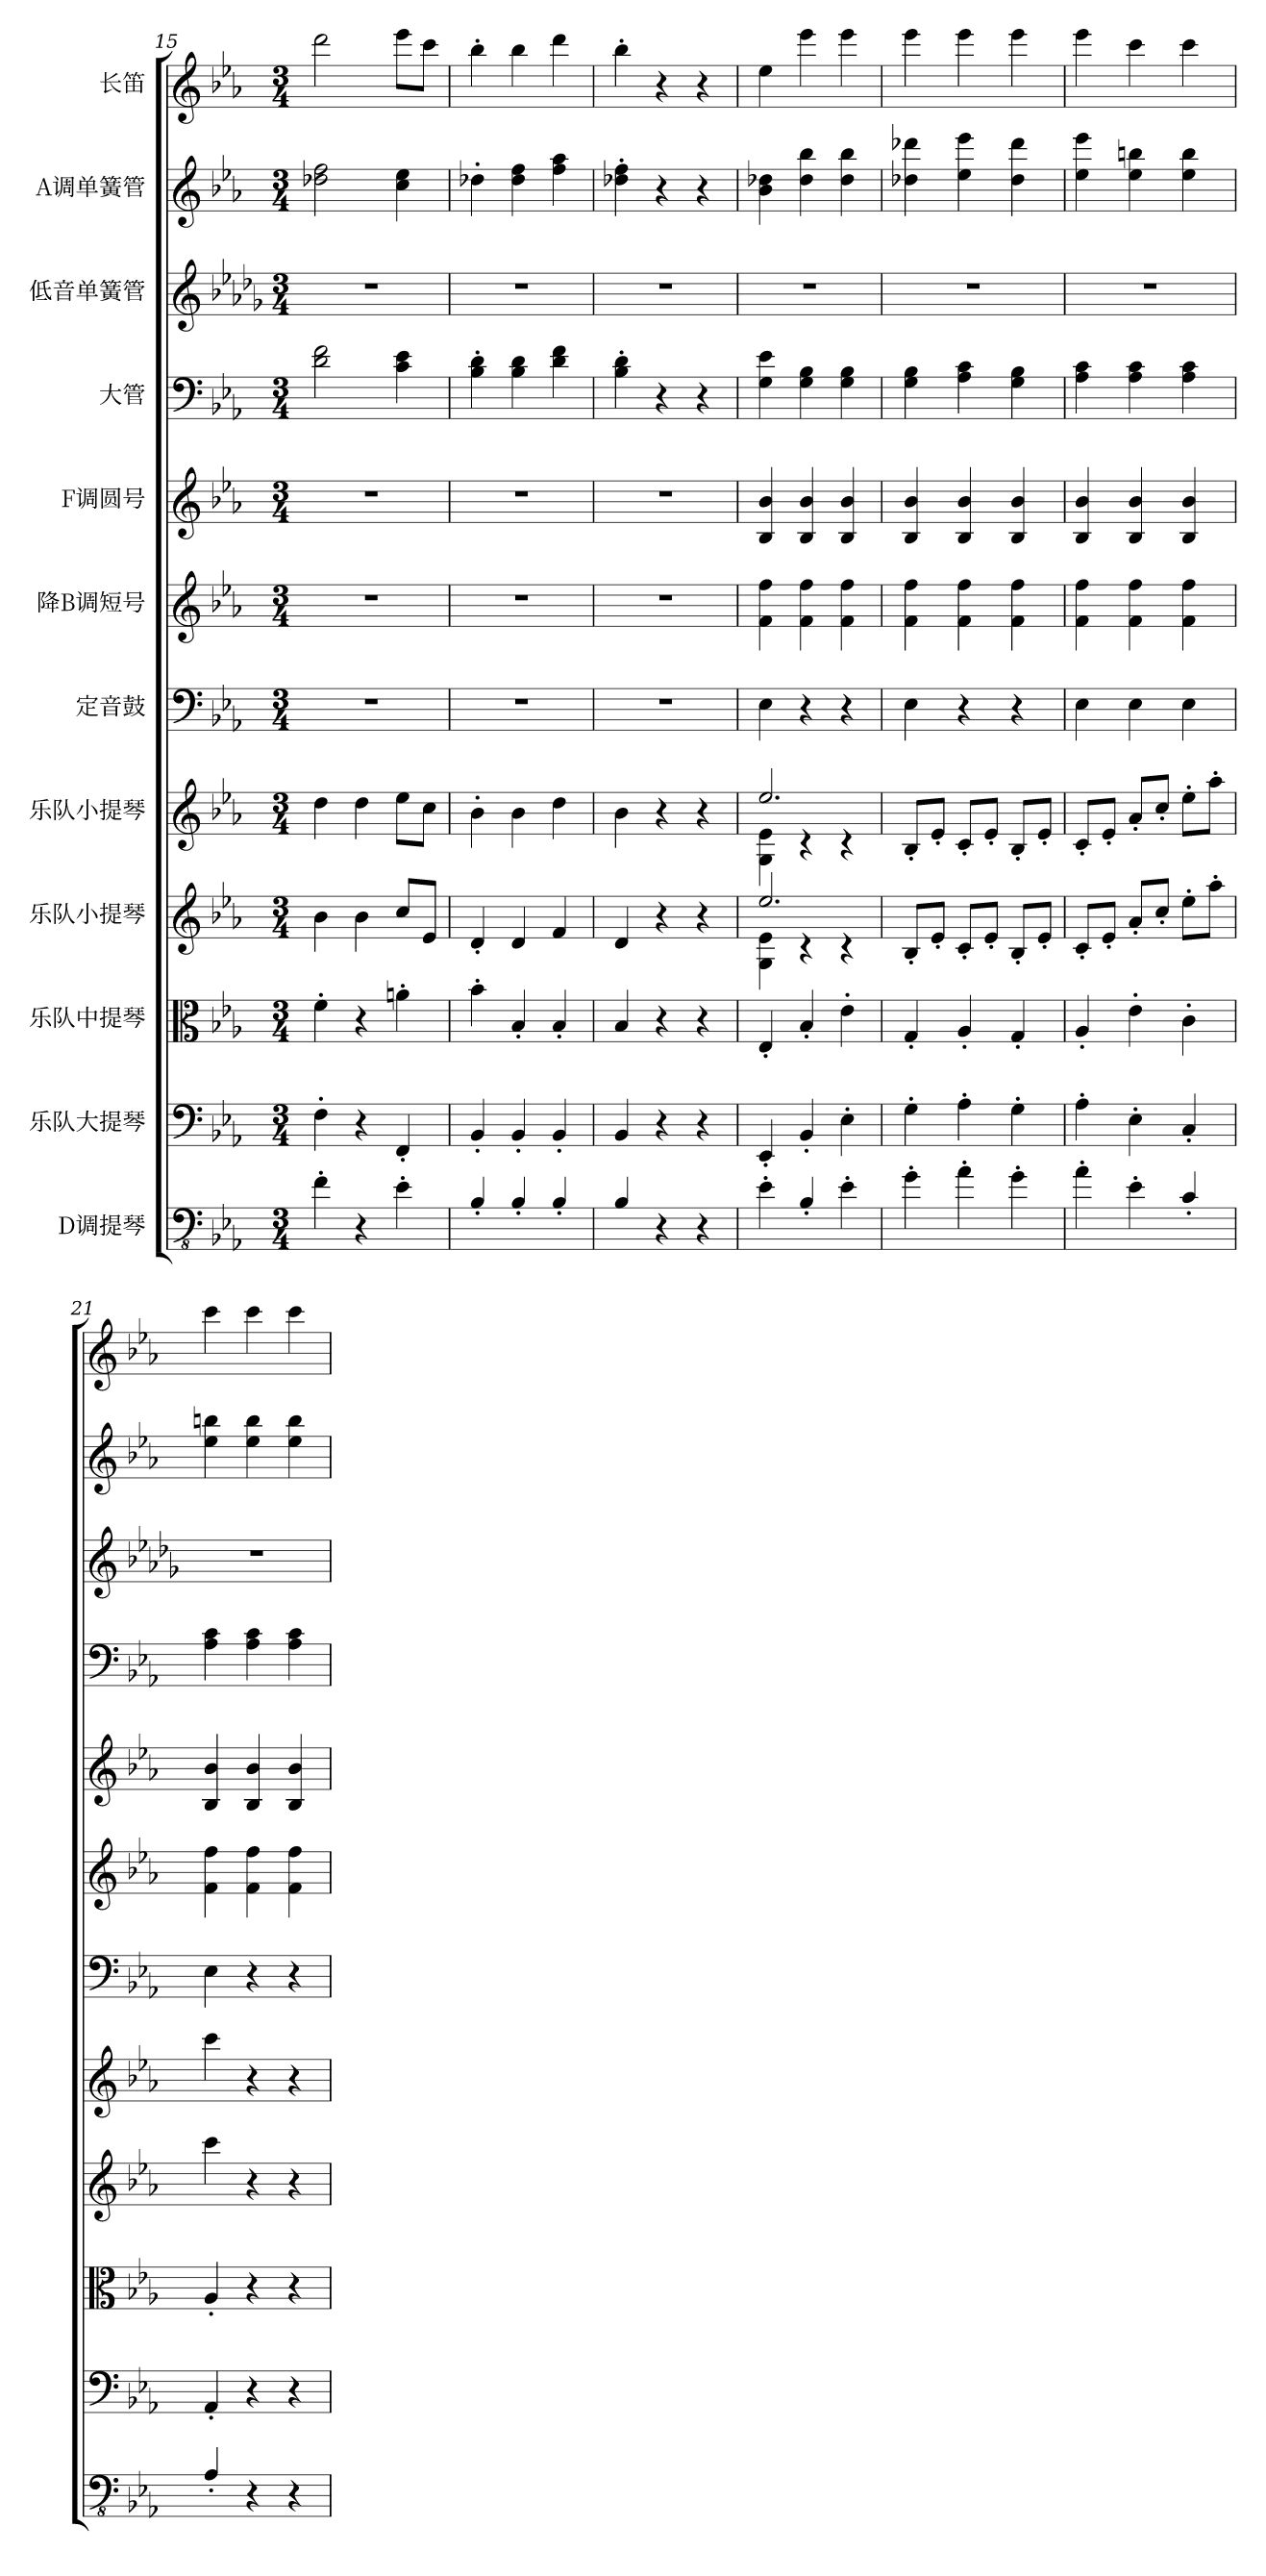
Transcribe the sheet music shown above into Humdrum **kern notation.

**kern	**kern	**kern	**kern	**kern	**kern	**kern	**kern	**kern	**kern	**kern	**kern
*part12	*part11	*part10	*part9	*part8	*part7	*part6	*part5	*part4	*part3	*part2	*part1
*staff12	*staff11	*staff10	*staff9	*staff8	*staff7	*staff6	*staff5	*staff4	*staff3	*staff2	*staff1
*I"D调提琴	*I"乐队大提琴	*I"乐队中提琴	*I"乐队小提琴	*I"乐队小提琴	*I"定音鼓	*I"降B调短号	*I"F调圆号	*I"大管	*I"低音单簧管	*I"A调单簧管	*I"长笛
*clefFv4	*clefF4	*clefC3	*clefG2	*clefG2	*clefF4	*clefG2	*clefG2	*clefF4	*clefG2	*clefG2	*clefG2
*ITrd7c12	*	*	*	*	*	*ITrd1c2	*ITrd4c7	*	*ITrd8c14	*ITrd2c3	*
*k[b-e-a-]	*k[b-e-a-]	*k[b-e-a-]	*k[b-e-a-]	*k[b-e-a-]	*k[b-e-a-]	*k[b-e-a-d-g-]	*k[b-e-a-d-]	*k[b-e-a-]	*k[b-e-a-d-g-]	*k[]	*k[b-e-a-]
*M3/4	*M3/4	*M3/4	*M3/4	*M3/4	*M3/4	*M3/4	*M3/4	*M3/4	*M3/4	*M3/4	*M3/4
=15	=15	=15	=15	=15	=15	=15	=15	=15	=15	=15	=15
4FF'\	4F'\	4f'\	4b-\	4dd\	2.r	2.r	2.r	2d\ 2f\	2.r	2b-X\ 2dd\	2ddd\
4r	4r	4r	4b-\	4dd\	.	.	.	.	.	.	.
4EE-'\	4FF'/	4an'\	8cc/L	8ee-\L	.	.	.	4c\ 4e-\	.	4a\ 4cc\	8eee-\L
.	.	.	8e-/J	8cc\J	.	.	.	.	.	.	8ccc\J
=16	=16	=16	=16	=16	=16	=16	=16	=16	=16	=16	=16
*	*	*	*	*	*	*	*	*	*	*	*MM130
4BBB-'/	4BB-'/	4b-'\	4d'/	4b-'\	2.r	2.r	2.r	4B-\' 4d\'	2.r	4b-X'\	4bb-'\
4BBB-'/	4BB-'/	4B-'/	4d/	4b-\	.	.	.	4B-\ 4d\	.	4b-\ 4dd\	4bb-\
4BBB-'/	4BB-'/	4B-'/	4f/	4dd\	.	.	.	4d\ 4f\	.	4dd\ 4ff\	4ddd\
=17	=17	=17	=17	=17	=17	=17	=17	=17	=17	=17	=17
4BBB-/	4BB-/	4B-/	4d/	4b-\	2.r	2.r	2.r	4B-\' 4d\'	2.r	4b-X\' 4dd\'	4bb-'\
4r	4r	4r	4r	4r	.	.	.	4r	.	4r	4r
4r	4r	4r	4r	4r	.	.	.	4r	.	4r	4r
=18	=18	=18	=18	=18	=18	=18	=18	=18	=18	=18	=18
*	*	*	*	*	*	*	*	*	*	*	*MM135
*	*	*	*^	*^	*	*	*	*	*	*	*
4EE-'\	4EE-'/	4E-'/	2.ee-/	4G\ 4e-\	2.ee-/	4G\ 4e-\	4E-\	4e-\ 4ee-\	4E-/ 4e-/	4G\ 4e-\	2.r	4g\ 4b-X\	4ee-\
4BBB-'/	4BB-'/	4B-'/	.	4r	.	4r	4r	4e-\ 4ee-\	4E-/ 4e-/	4G\ 4B-\	.	4b-\ 4gg\	4eee-\
4EE-'\	4E-'\	4e-'\	.	4r	.	4r	4r	4e-\ 4ee-\	4E-/ 4e-/	4G\ 4B-\	.	4b-\ 4gg\	4eee-\
*	*	*	*v	*v	*	*	*	*	*	*	*	*	*
*	*	*	*	*v	*v	*	*	*	*	*	*	*
!!LO:PB:g=z
=19	=19	=19	=19	=19	=19	=19	=19	=19	=19	=19	=19
*	*	*	*	*	*	*	*	*	*	*	*MM136
4GG'\	4G'\	4G'/	8B-'/L	8B-'/L	4E-\	4e-\ 4ee-\	4E-/ 4e-/	4G\ 4B-\	2.r	4b-X\ 4bb-X\	4eee-\
.	.	.	8e-'/J	8e-'/J	.	.	.	.	.	.	.
4AA-'\	4A-'\	4A-'/	8c'/L	8c'/L	4r	4e-\ 4ee-\	4E-/ 4e-/	4A-\ 4c\	.	4cc\ 4ccc\	4eee-\
.	.	.	8e-'/J	8e-'/J	.	.	.	.	.	.	.
4GG'\	4G'\	4G'/	8B-'/L	8B-'/L	4r	4e-\ 4ee-\	4E-/ 4e-/	4G\ 4B-\	.	4b-\ 4bb-\	4eee-\
.	.	.	8e-'/J	8e-'/J	.	.	.	.	.	.	.
=20	=20	=20	=20	=20	=20	=20	=20	=20	=20	=20	=20
4AA-'\	4A-'\	4A-'/	8c'/L	8c'/L	4E-\	4e-\ 4ee-\	4E-/ 4e-/	4A-\ 4c\	2.r	4cc\ 4ccc\	4eee-\
.	.	.	8e-'/J	8e-'/J	.	.	.	.	.	.	.
4EE-'\	4E-'\	4e-'\	8a-'/L	8a-'/L	4E-\	4e-\ 4ee-\	4E-/ 4e-/	4A-\ 4c\	.	4cc\ 4gg#X\	4ccc\
.	.	.	8cc'/J	8cc'/J	.	.	.	.	.	.	.
4CC'/	4C'/	4c'\	8ee-'\L	8ee-'\L	4E-\	4e-\ 4ee-\	4E-/ 4e-/	4A-\ 4c\	.	4cc\ 4gg#\	4ccc\
.	.	.	8aa-'\J	8aa-'\J	.	.	.	.	.	.	.
=21	=21	=21	=21	=21	=21	=21	=21	=21	=21	=21	=21
4AAA-'/	4AA-'/	4A-'/	4ccc\	4ccc\	4E-\	4e-\ 4ee-\	4E-/ 4e-/	4A-\ 4c\	2.r	4cc\ 4gg#X\	4ccc\
4r	4r	4r	4r	4r	4r	4e-\ 4ee-\	4E-/ 4e-/	4A-\ 4c\	.	4cc\ 4gg#\	4ccc\
4r	4r	4r	4r	4r	4r	4e-\ 4ee-\	4E-/ 4e-/	4A-\ 4c\	.	4cc\ 4gg#\	4ccc\
=	=	=	=	=	=	=	=	=	=	=	=
*-	*-	*-	*-	*-	*-	*-	*-	*-	*-	*-	*-
